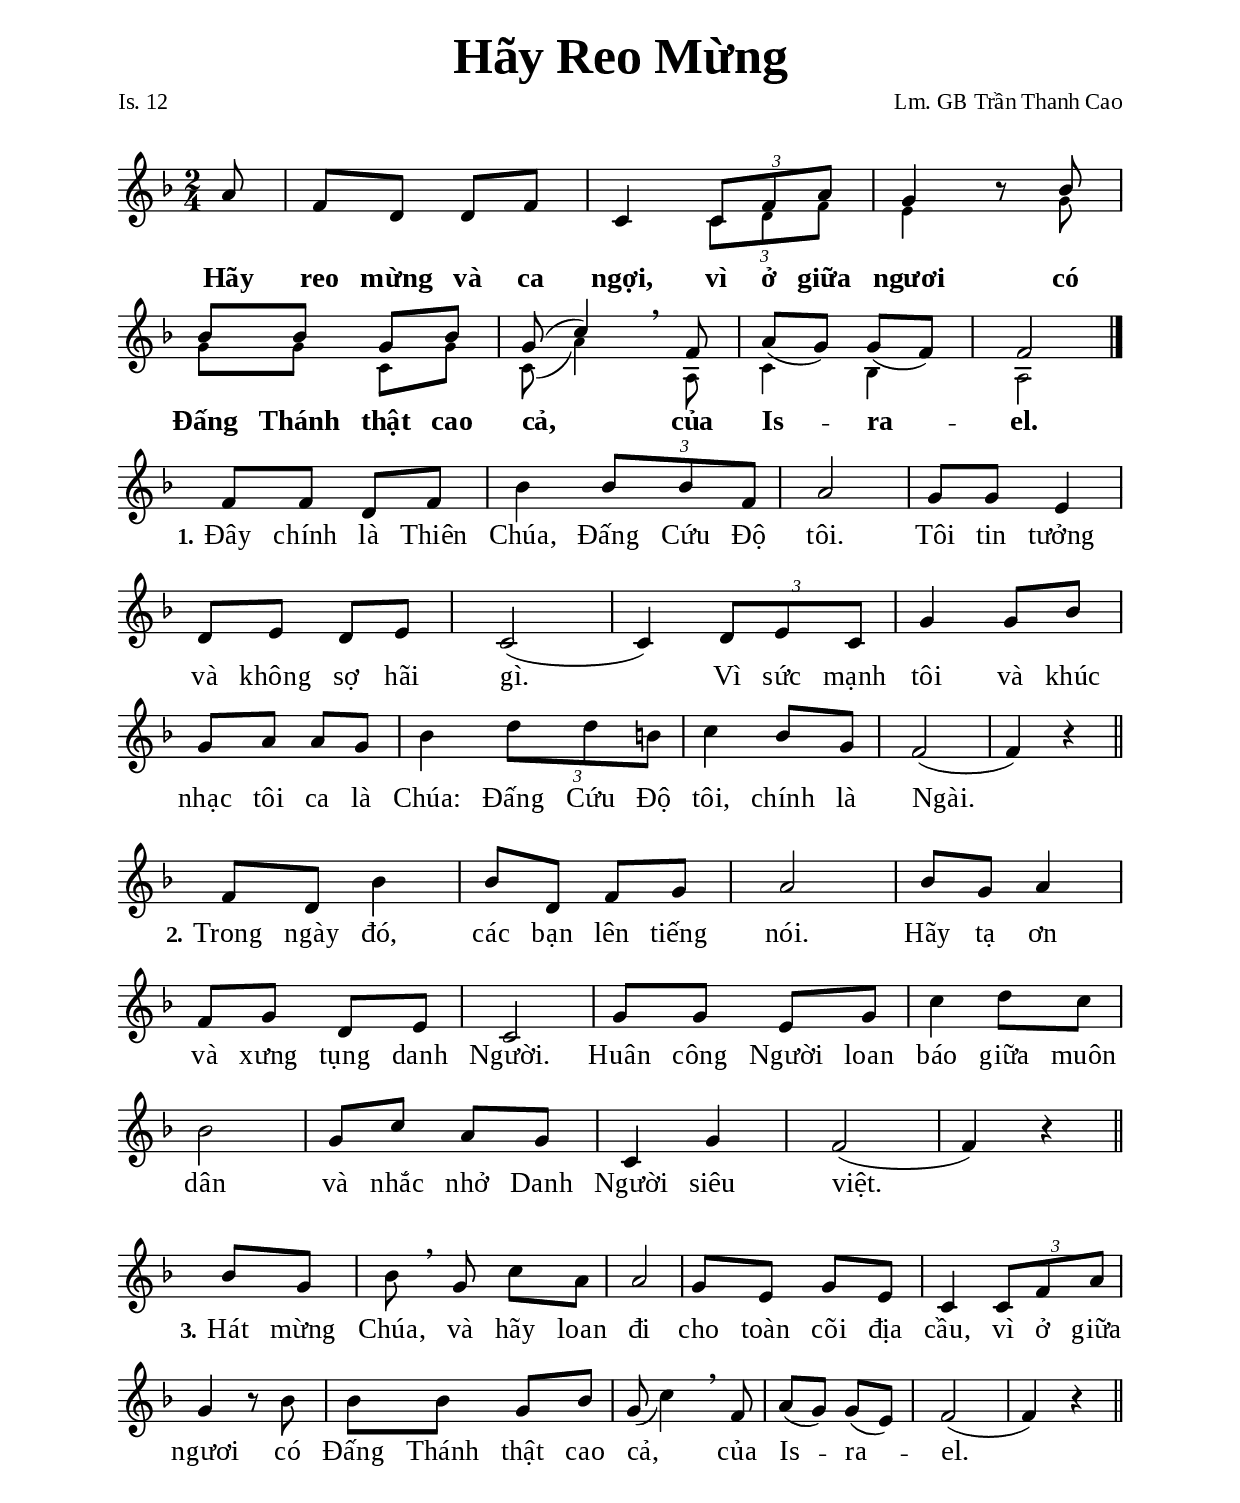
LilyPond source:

% Cài đặt chung
\version "2.22.1"
\include "english.ly"

\header {
  title = \markup { \fontsize #3 "Hãy Reo Mừng" }
  poet = "Is. 12"
  composer = "Lm. GB Trần Thanh Cao"
  arranger = " "
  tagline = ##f
}

\paper {
  #(set-paper-size "a4")
  top-margin = 10\mm
  bottom-margin = 10\mm
  left-margin = 20\mm
  right-margin = 20\mm
  indent = #0
  #(define fonts
    (make-pango-font-tree
      "Liberation Serif"
      "Liberation Serif"
      "Liberation Serif"
      (/ 20 20)))
  page-count = #1
}

% Nhạc điệp khúc
nhacDiepKhucSop = \relative c' {
  \partial 8 a'8 |
  f d d f |
  c4 \tuplet 3/2 { c8 f a } |
  g4 r8 bf |
  bf bf g bf |
  g (c4) \breathe f,8 |
  a _(g) g _(f) |
  f2 \bar "|."
}

nhacDiepKhucBas = \relative c' {
  \skip 8
  \skip 2
  \skip 4 \tuplet 3/2 { c8 d f } |
  e4 r8 g |
  g g c, g' |
  c, (a'4) a,8 |
  c4 bf4 |
  a2
}

% Nhạc phiên khúc
nhacPhienKhucMot = \relative c' {
  f8 f d f |
  bf4 \tuplet 3/2 { bf8 bf f } |
  a2 g8 g e4 |
  d8 e d e |
  c2 ( |
  c4) \tuplet 3/2 { d8 e c } |
  g'4 g8 bf |
  g a a g |
  bf4 \tuplet 3/2 { d8 d b! } |
  c4 bf8 g |
  f2 ( |
  f4) r \bar "||"
}

nhacPhienKhucHai = \relative c' {
  f8 d bf'4 |
  bf8 d, f g |
  a2 |
  bf8 g a4 |
  f8 g d e |
  c2 |
  g'8 g e g |
  c4 d8 c |
  bf2 |
  g8 c a g |
  c,4 g' |
  f2 ( |
  f4) r \bar "||"
}

nhacPhienKhucBa = \relative c' {
  \partial 4 bf'8 g |
  bf \breathe g c a |
  a2 |
  g8 e g e |
  c4 \tuplet 3/2 { c8 f a } |
  g4 r8 bf |
  bf bf g bf |
  g _(c4) \breathe f,8 |
  a (g) g (e) |
  f2 ( |
  f4) r \bar "||"
}

% Lời điệp khúc
loiDiepKhuc = \lyricmode {
  Hãy reo mừng và ca ngợi,
  vì ở giữa ngươi có Đấng Thánh thật cao cả,
  của Is -- ra -- el.
}

% Lời phiên khúc
loiPhienKhucMot = \lyricmode {
  \set stanza = #"1."
  Đây chính là Thiên Chúa, Đấng Cứu Độ tôi.
  Tôi tin tưởng và không sợ hãi gì.
  Vì sức mạnh tôi và khúc nhạc tôi ca là Chúa:
  Đấng Cứu Độ tôi, chính là Ngài.
}

loiPhienKhucHai = \lyricmode {
  \set stanza = #"2."
  Trong ngày đó, các bạn lên tiếng nói.
  Hãy tạ ơn và xưng tụng danh Người.
  Huân công Người loan báo giữa muôn dân
  và nhắc nhở Danh Người siêu việt.
}

loiPhienKhucBa = \lyricmode {
  \set stanza = #"3."
  Hát mừng Chúa, và hãy loan đi cho toàn cõi địa cầu,
  vì ở giữa ngươi có Đấng Thánh thật cao cả,
  của Is -- ra -- el.
}


% Dàn trang
\score {
  \new ChoirStaff <<
    \new Staff = diepKhuc \with {
        \consists "Merge_rests_engraver"
        %\magnifyStaff #(magstep +1)
      }
      <<
      \new Voice = beSop {
        \voiceOne \key f \major \time 2/4 \nhacDiepKhucSop
      }
      \new Voice = beBas {
        \override NoteHead.font-size = #-2
        \voiceTwo \key f \major \time 2/4 \nhacDiepKhucBas
      }
    >>
    \new Lyrics \lyricsto beSop \loiDiepKhuc
  >>
  \layout {
    \override Lyrics.LyricText.font-series = #'bold
    \override Lyrics.LyricText.font-size = #+2
    \override Lyrics.LyricSpace.minimum-distance = #2.0
    \override Score.BarNumber.break-visibility = ##(#f #f #f)
    \override Score.SpacingSpanner.uniform-stretching = ##t
  }
}

\score {
  \new ChoirStaff <<
    \new Staff = phienKhuc \with {
        %\magnifyStaff #(magstep +1)
      }
      <<
      \new Voice = beSop {
        \key f \major \time 2/4 \nhacPhienKhucMot
      }
    >>
    \new Lyrics \lyricsto beSop \loiPhienKhucMot
  >>
  \layout {
    \override Staff.TimeSignature.transparent = ##t
    \override Lyrics.LyricText.font-size = #+2
    \override Lyrics.LyricSpace.minimum-distance = #2.0
    \override Score.BarNumber.break-visibility = ##(#f #f #f)
    \override Score.SpacingSpanner.uniform-stretching = ##t
  }
}

\score {
  \new ChoirStaff <<
    \new Staff = phienKhuc \with {
        %\magnifyStaff #(magstep +1)
      }
      <<
      \new Voice = beSop {
        \key f \major \time 2/4 \nhacPhienKhucHai
      }
    >>
    \new Lyrics \lyricsto beSop \loiPhienKhucHai
  >>
  \layout {
    \override Staff.TimeSignature.transparent = ##t
    \override Lyrics.LyricText.font-size = #+2
    \override Lyrics.LyricSpace.minimum-distance = #2.0
    \override Score.BarNumber.break-visibility = ##(#f #f #f)
    \override Score.SpacingSpanner.uniform-stretching = ##t
  }
}

\score {
  \new ChoirStaff <<
    \new Staff = phienKhuc \with {
        %\magnifyStaff #(magstep +1)
      }
      <<
      \new Voice = beSop {
        \key f \major \time 2/4 \nhacPhienKhucBa
      }
    >>
    \new Lyrics \lyricsto beSop \loiPhienKhucBa
  >>
  \layout {
    \override Staff.TimeSignature.transparent = ##t
    \override Lyrics.LyricText.font-size = #+2
    \override Lyrics.LyricSpace.minimum-distance = #2.0
    \override Score.BarNumber.break-visibility = ##(#f #f #f)
    \override Score.SpacingSpanner.uniform-stretching = ##t
  }
}
